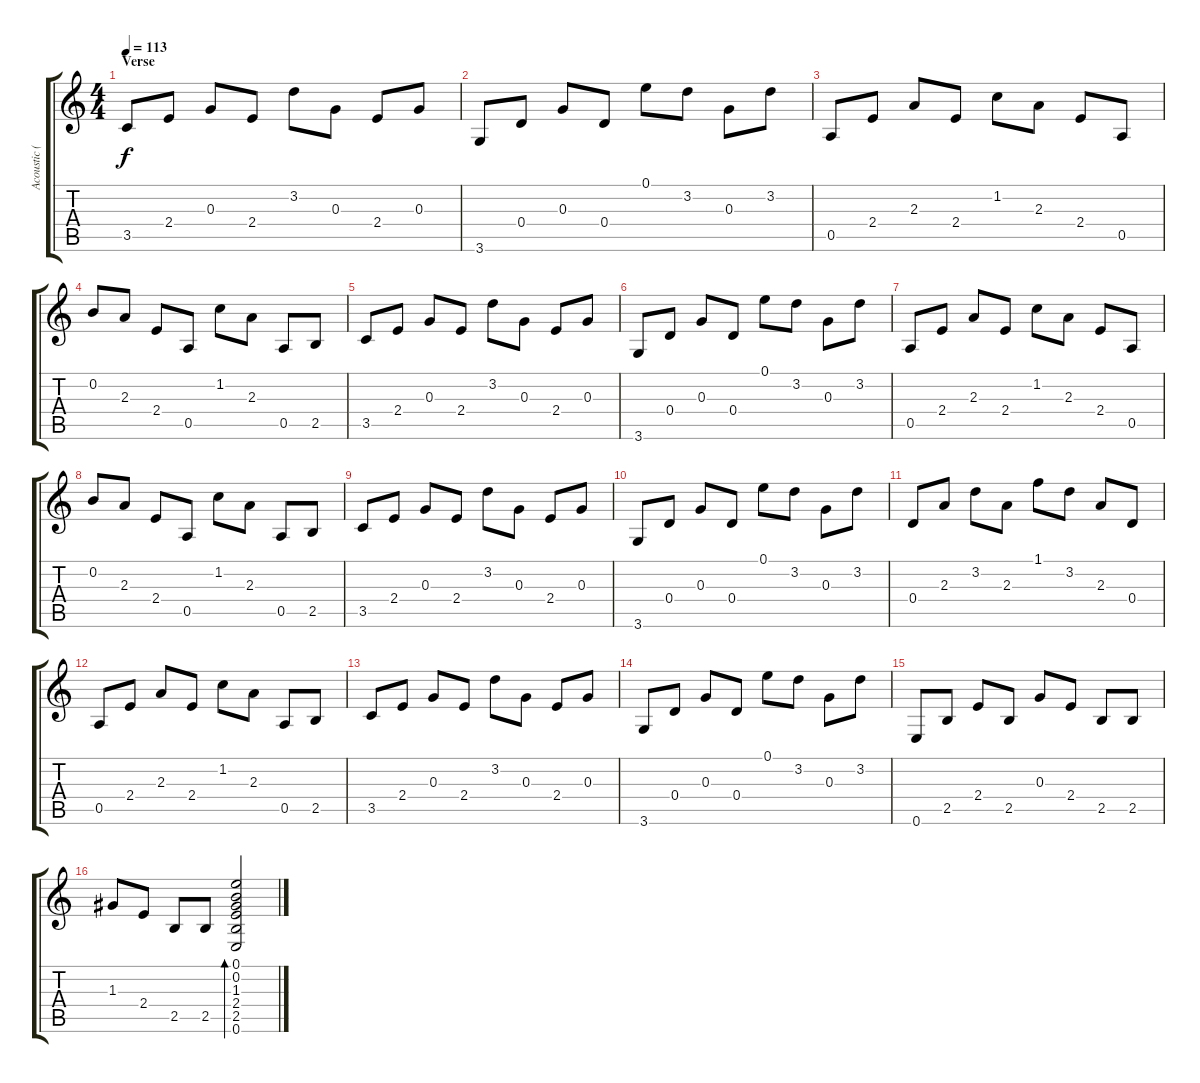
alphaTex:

\track ("Acoustic (Linde)" "Acoustic (") {instrument acousticguitarsteel}
\staff {score tabs}
\tuning (E4 B3 G3 D3 A2 E2) {hide}
\ts (4 4)
\section ("" "Verse")
\tempo 113
\clef g2
\ks c
3.5.8{dy f} 2.4.8 0.3.8 2.4.8 3.2.8 0.3.8 2.4.8 0.3.8 |
3.6.8 0.4.8 0.3.8 0.4.8 0.1.8 3.2.8 0.3.8 3.2.8 |
0.5.8 2.4.8 2.3.8 2.4.8 1.2.8 2.3.8 2.4.8 0.5.8 |
0.2.8 2.3.8 2.4.8 0.5.8 1.2.8 2.3.8 0.5.8 2.5.8 |
3.5.8 2.4.8 0.3.8 2.4.8 3.2.8 0.3.8 2.4.8 0.3.8 |
3.6.8 0.4.8 0.3.8 0.4.8 0.1.8 3.2.8 0.3.8 3.2.8 |
0.5.8 2.4.8 2.3.8 2.4.8 1.2.8 2.3.8 2.4.8 0.5.8 |
0.2.8 2.3.8 2.4.8 0.5.8 1.2.8 2.3.8 0.5.8 2.5.8 |
3.5.8 2.4.8 0.3.8 2.4.8 3.2.8 0.3.8 2.4.8 0.3.8 |
3.6.8 0.4.8 0.3.8 0.4.8 0.1.8 3.2.8 0.3.8 3.2.8 |
0.4.8 2.3.8 3.2.8 2.3.8 1.1.8 3.2.8 2.3.8 0.4.8 |
0.5.8 2.4.8 2.3.8 2.4.8 1.2.8 2.3.8 0.5.8 2.5.8 |
3.5.8 2.4.8 0.3.8 2.4.8 3.2.8 0.3.8 2.4.8 0.3.8 |
3.6.8 0.4.8 0.3.8 0.4.8 0.1.8 3.2.8 0.3.8 3.2.8 |
0.6.8 2.5.8 2.4.8 2.5.8 0.3.8 2.4.8 2.5.8 2.5.8 |
1.3.8 2.4.8 2.5.8 2.5.8 (0.1 0.2 1.3 2.4 2.5 0.6).2{bd 240}
